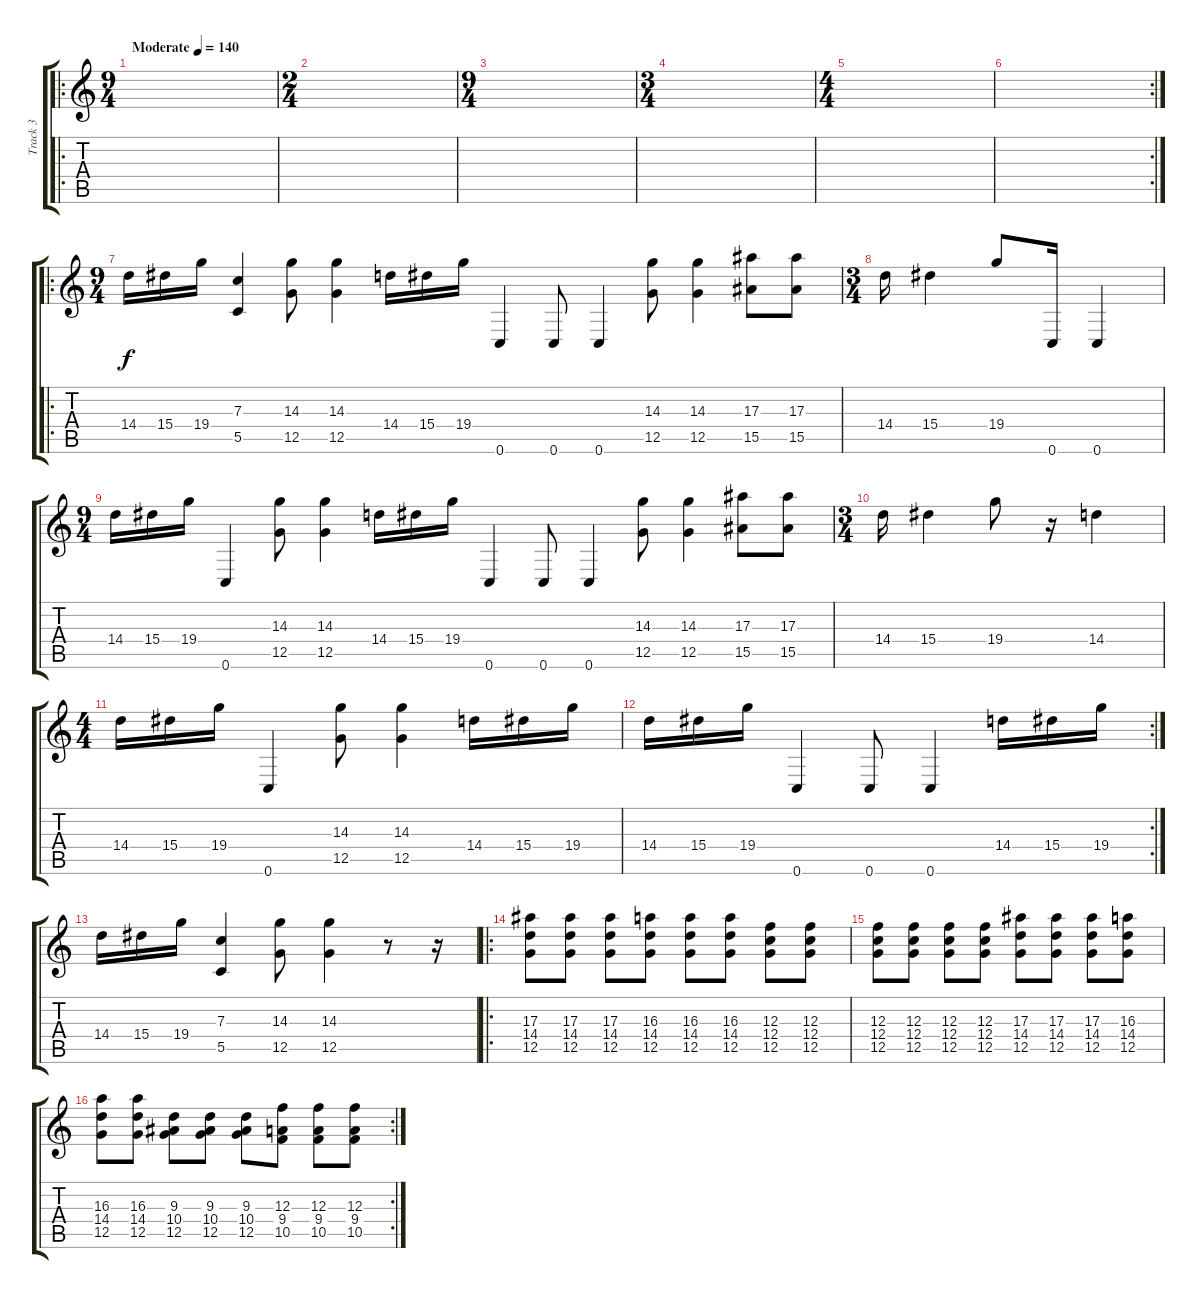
\track ("Track 3" "Track 3") {instrument distortionguitar}
\staff {score tabs}
\tuning (D4 A3 F3 C3 G2 C2) {hide}
\ro
\ts (9 4)
\tempo (140 "Moderate")
\clef g2
\ks c
|
\ts (2 4)
|
\ts (9 4)
|
\ts (3 4)
|
\ts (4 4)
|
\rc 2
|
\ro
\ts (9 4)
14.4.16 15.4.16 19.4.16 (7.3 5.5).4 (14.3 12.5).8 (14.3 12.5).4 14.4.16 15.4.16 19.4.16 0.6.4 0.6.8 0.6.4 (14.3 12.5).8 (14.3 12.5).4 (17.3 15.5).8 (17.3 15.5).8 |
\ts (3 4)
14.4.16 15.4.4 19.4.8 0.6.16 0.6.4 |
\ts (9 4)
14.4.16 15.4.16 19.4.16 0.6.4 (14.3 12.5).8 (14.3 12.5).4 14.4.16 15.4.16 19.4.16 0.6.4 0.6.8 0.6.4 (14.3 12.5).8 (14.3 12.5).4 (17.3 15.5).8 (17.3 15.5).8 |
\ts (3 4)
14.4.16 15.4.4 19.4.8 r.16 14.4.4 |
\ts (4 4)
14.4.16 15.4.16 19.4.16 0.6.4 (14.3 12.5).8 (14.3 12.5).4 14.4.16 15.4.16 19.4.16 |
\rc 2
14.4.16 15.4.16 19.4.16 0.6.4 0.6.8 0.6.4 14.4.16 15.4.16 19.4.16 |
14.4.16 15.4.16 19.4.16 (7.3 5.5).4 (14.3 12.5).8 (14.3 12.5).4 r.8 r.16 |
\ro
(17.3 14.4 12.5).8 (17.3 14.4 12.5).8 (17.3 14.4 12.5).8 (16.3 14.4 12.5).8 (16.3 14.4 12.5).8 (16.3 14.4 12.5).8 (12.3 12.4 12.5).8 (12.3 12.4 12.5).8 |
(12.3 12.4 12.5).8 (12.3 12.4 12.5).8 (12.3 12.4 12.5).8 (12.3 12.4 12.5).8 (17.3 14.4 12.5).8 (17.3 14.4 12.5).8 (17.3 14.4 12.5).8 (16.3 14.4 12.5).8 |
\rc 2
(16.3 14.4 12.5).8 (16.3 14.4 12.5).8 (9.3 10.4 12.5).8 (9.3 10.4 12.5).8 (9.3 10.4 12.5).8 (12.3 9.4 10.5).8 (12.3 9.4 10.5).8 (12.3 9.4 10.5).8
